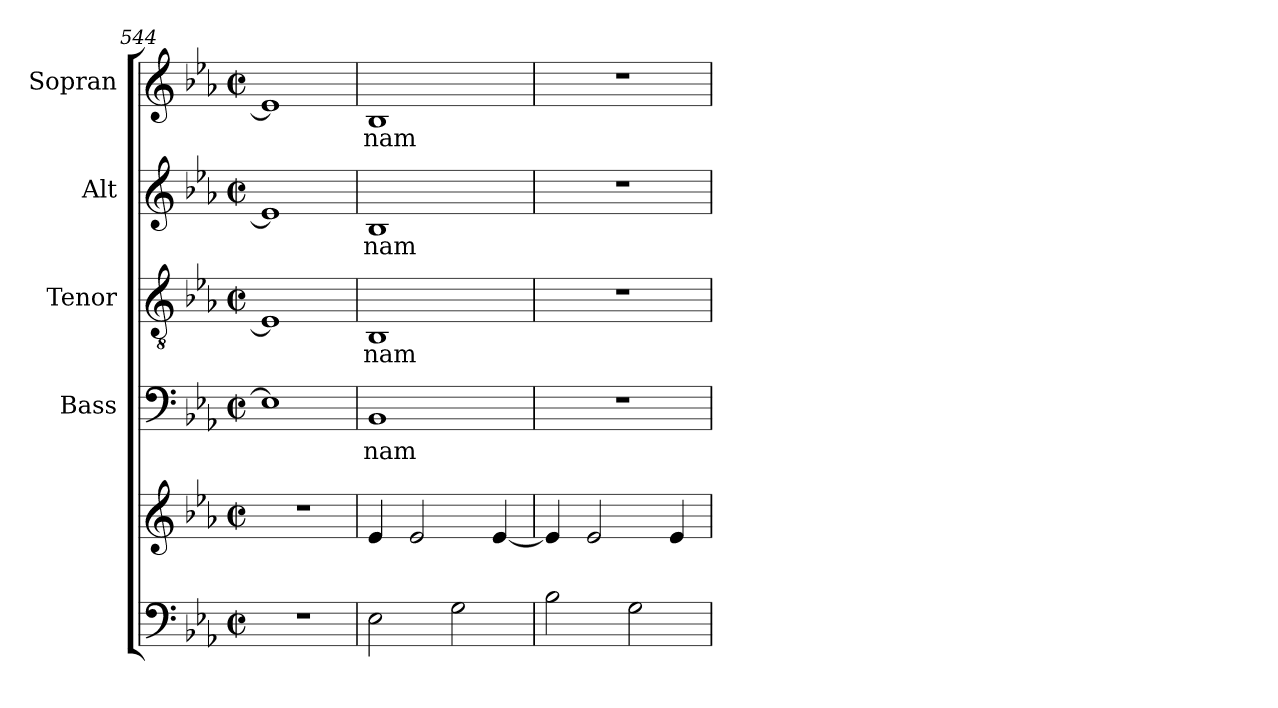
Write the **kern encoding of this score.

**kern	**kern	**kern	**text	**kern	**text	**kern	**text	**kern	**text
*part5	*part5	*part4	*part4	*part3	*part3	*part2	*part2	*part1	*part1
*staff6	*staff5	*staff4	*staff4	*staff3	*staff3	*staff2	*staff2	*staff1	*staff1
*	*	*I"Bass	*	*I"Tenor	*	*I"Alt	*	*I"Sopran	*
*	*	*I'B.	*	*I'T.	*	*I'A.	*	*I'S.	*
*clefF4	*clefG2	*clefF4	*	*clefGv2	*	*clefG2	*	*clefG2	*
*k[b-e-a-]	*k[b-e-a-]	*k[b-e-a-]	*	*k[b-e-a-]	*	*k[b-e-a-]	*	*k[b-e-a-]	*
*E-:	*E-:	*E-:	*	*E-:	*	*E-:	*	*E-:	*
*M2/2	*M2/2	*M2/2	*	*M2/2	*	*M2/2	*	*M2/2	*
*met(c|)	*met(c|)	*met(c|)	*	*met(c|)	*	*met(c|)	*	*met(c|)	*
=544	=544	=544	=544	=544	=544	=544	=544	=544	=544
1r	1r	1E-]	.	1E-]	.	1e-]	.	1e-]	.
=545	=545	=545	=545	=545	=545	=545	=545	=545	=545
!	!	!	!LO:LY:b	!	!LO:LY:b	!	!LO:LY:b	!	!LO:LY:b
2E-\	4e-/	1BB-	-nam	1BB-	-nam	1B-	-nam	1B-	-nam
.	2e-/	.	.	.	.	.	.	.	.
2G\	.	.	.	.	.	.	.	.	.
.	[4e-/	.	.	.	.	.	.	.	.
=546	=546	=546	=546	=546	=546	=546	=546	=546	=546
2B-\	4e-/]	1r	.	1r	.	1r	.	1r	.
.	2e-/	.	.	.	.	.	.	.	.
2G\	.	.	.	.	.	.	.	.	.
.	4e-/	.	.	.	.	.	.	.	.
=	=	=	=	=	=	=	=	=	=
*-	*-	*-	*-	*-	*-	*-	*-	*-	*-
